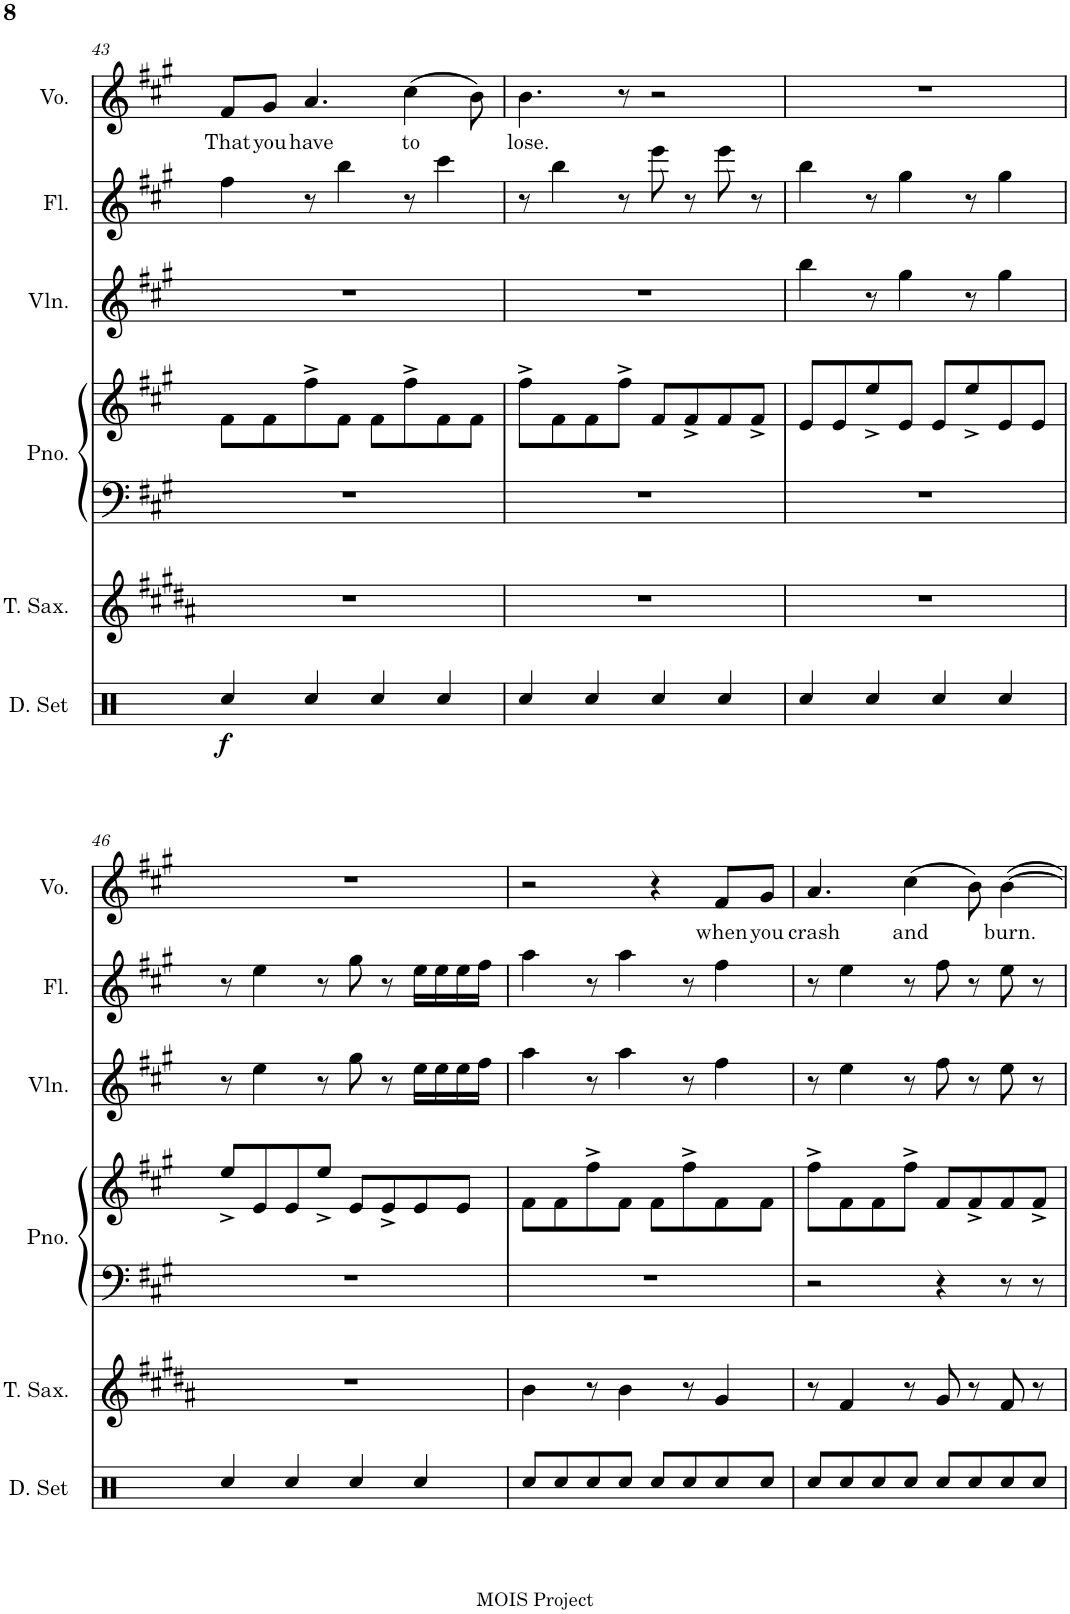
**kern	**dynam	**kern	**kern	**kern	**kern	**kern	**kern	**text
*part6	*part6	*part5	*part4	*part4	*part3	*part2	*part1	*part1
*staff7	*staff7	*staff6	*staff5	*staff4	*staff3	*staff2	*staff1	*staff1
*I"Drumset	*	*I"Tenor Saxophone	*I"Piano	*	*I"Violin	*I"Flute	*I"Voice	*
*I'D. Set	*	*I'T. Sax.	*I'Pno.	*	*I'Vln.	*I'Fl.	*I'Vo.	*
!!LO:PB:g=z
*clefX	*	*clefG2	*clefF4	*clefG2	*clefG2	*clefG2	*clefG2	*
*	*	*Trd8c14	*	*	*	*	*	*
*k[]	*	*k[f#c#g#d#a#]	*k[f#c#g#]	*k[f#c#g#]	*k[f#c#g#]	*k[f#c#g#]	*k[f#c#g#]	*
*M4/4	*	*M4/4	*M4/4	*M4/4	*M4/4	*M4/4	*M4/4	*
=43	=43	=43	=43	=43	=43	=43	=43	=43
!	!LO:DY:b	!	!	!	!	!	!	!LO:LY:b
4Rcc/	f	1r	1r	8f#\L	1r	4ff#\	8f#/L	That
!	!	!	!	!	!	!	!	!LO:LY:b
.	.	.	.	8f#\	.	.	8g#/J	you
!	!	!	!	!	!	!	!	!LO:LY:b
4Rcc/	.	.	.	8ff#^\	.	8r	4.a/	have
.	.	.	.	8f#\J	.	4bb\	.	.
4Rcc/	.	.	.	8f#\L	.	.	.	.
!	!	!	!	!	!	!	!	!LO:LY:b
.	.	.	.	8ff#^\	.	8r	(4cc#\	to
4Rcc/	.	.	.	8f#\	.	4ccc#\	.	.
.	.	.	.	8f#\J	.	.	8b\)	.
=44	=44	=44	=44	=44	=44	=44	=44	=44
!	!	!	!	!	!	!	!	!LO:LY:b
4Rcc/	.	1r	1r	8ff#^\L	1r	8r	4.b\	lose.
.	.	.	.	8f#\	.	4bb\	.	.
4Rcc/	.	.	.	8f#\	.	.	.	.
.	.	.	.	8ff#^\J	.	8r	8r	.
4Rcc/	.	.	.	8f#/L	.	8eee\	2r	.
.	.	.	.	8f#^/	.	8r	.	.
4Rcc/	.	.	.	8f#/	.	8eee\	.	.
.	.	.	.	8f#^/J	.	8r	.	.
=45	=45	=45	=45	=45	=45	=45	=45	=45
4Rcc/	.	1r	1r	8e/L	4bb\	4bb\	1r	.
.	.	.	.	8e/	.	.	.	.
4Rcc/	.	.	.	8ee^/	8r	8r	.	.
.	.	.	.	8e/J	4gg#\	4gg#\	.	.
4Rcc/	.	.	.	8e/L	.	.	.	.
.	.	.	.	8ee^/	8r	8r	.	.
4Rcc/	.	.	.	8e/	4gg#\	4gg#\	.	.
.	.	.	.	8e/J	.	.	.	.
!!LO:LB:g=z
=46	=46	=46	=46	=46	=46	=46	=46	=46
4Rcc/	.	1r	1r	8ee^/L	8r	8r	1r	.
.	.	.	.	8e/	4ee\	4ee\	.	.
4Rcc/	.	.	.	8e/	.	.	.	.
.	.	.	.	8ee^/J	8r	8r	.	.
4Rcc/	.	.	.	8e/L	8gg#\	8gg#\	.	.
.	.	.	.	8e^/	8r	8r	.	.
4Rcc/	.	.	.	8e/	16ee\LL	16ee\LL	.	.
.	.	.	.	.	16ee\	16ee\	.	.
.	.	.	.	8e/J	16ee\	16ee\	.	.
.	.	.	.	.	16ff#\JJ	16ff#\JJ	.	.
=47	=47	=47	=47	=47	=47	=47	=47	=47
8Rcc/L	.	4b\	1r	8f#\L	4aa\	4aa\	2r	.
8Rcc/	.	.	.	8f#\	.	.	.	.
8Rcc/	.	8r	.	8ff#^\	8r	8r	.	.
8Rcc/J	.	4b\	.	8f#\J	4aa\	4aa\	.	.
8Rcc/L	.	.	.	8f#\L	.	.	4r	.
8Rcc/	.	8r	.	8ff#^\	8r	8r	.	.
!	!	!	!	!	!	!	!	!LO:LY:b
8Rcc/	.	4g#/	.	8f#\	4ff#\	4ff#\	8f#/L	when
!	!	!	!	!	!	!	!	!LO:LY:b
8Rcc/J	.	.	.	8f#\J	.	.	8g#/J	you
=48	=48	=48	=48	=48	=48	=48	=48	=48
!	!	!	!	!	!	!	!	!LO:LY:b
8Rcc/L	.	8r	2r	8ff#^\L	8r	8r	4.a/	crash
8Rcc/	.	4f#/	.	8f#\	4ee\	4ee\	.	.
8Rcc/	.	.	.	8f#\	.	.	.	.
!	!	!	!	!	!	!	!	!LO:LY:b
8Rcc/J	.	8r	.	8ff#^\J	8r	8r	(4cc#\	and
8Rcc/L	.	8g#/	4r	8f#/L	8ff#\	8ff#\	.	.
8Rcc/	.	8r	.	8f#^/	8r	8r	8b\)	.
!	!	!	!	!	!	!	!	!LO:LY:b
8Rcc/	.	8f#/	8r	8f#/	8ee\	8ee\	[4b\	burn.
8Rcc/J	.	8r	8r	8f#^/J	8r	8r	.	.
=	=	=	=	=	=	=	=	=
*-	*-	*-	*-	*-	*-	*-	*-	*-
